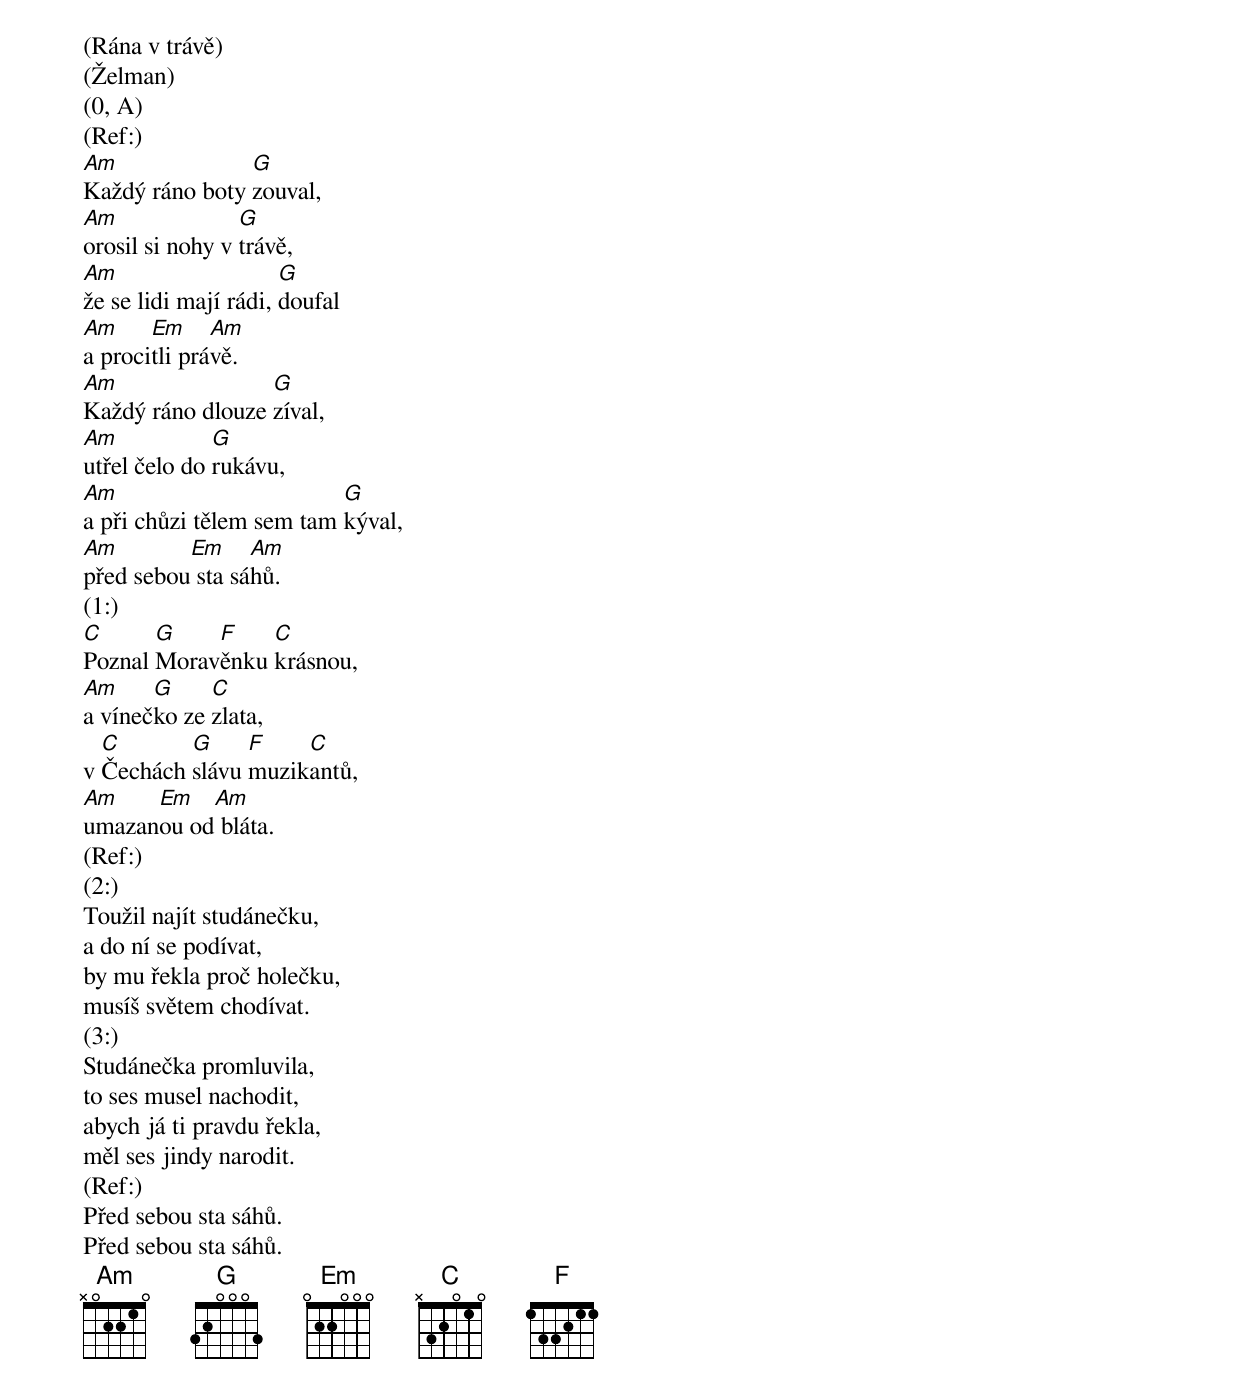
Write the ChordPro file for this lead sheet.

(Rána v trávě)
(Želman)
(0, A)
(Ref:)
[Am]Každý ráno boty [G]zouval,
[Am]orosil si nohy v [G]trávě,
[Am]že se lidi mají rádi, [G]doufal
[Am]a proci[Em]tli prá[Am]vě.
[Am]Každý ráno dlouze [G]zíval,
[Am]utřel čelo do [G]rukávu,
[Am]a při chůzi tělem sem tam [G]kýval,
[Am]před sebou[Em] sta sá[Am]hů.
(1:)
[C]Poznal [G]Morav[F]ěnku [C]krásnou,
[Am]a víneč[G]ko ze [C]zlata,
v [C]Čechách [G]slávu [F]muzik[C]antů,
[Am]umazan[Em]ou od[Am] bláta.
(Ref:)
(2:)
Toužil najít studánečku,
a do ní se podívat,
by mu řekla proč holečku,
musíš světem chodívat.
(3:)
Studánečka promluvila,
to ses musel nachodit,
abych já ti pravdu řekla,
měl ses jindy narodit.
(Ref:)
Před sebou sta sáhů.
Před sebou sta sáhů.
